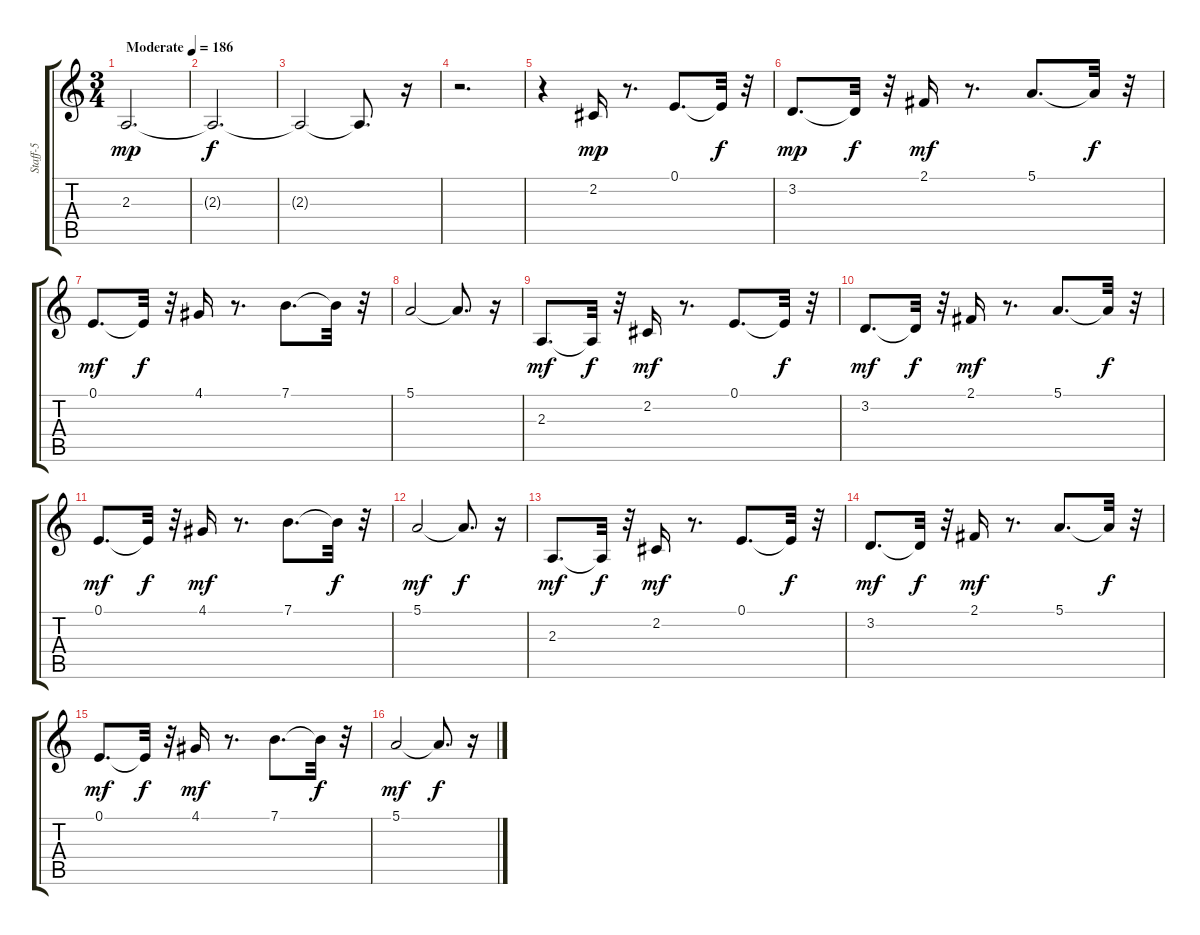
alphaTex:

\track ("Staff-5" "Staff-5") {instrument sopranosax}
\staff {score tabs}
\tuning (E4 B3 G3 D3 A2 E2) {hide}
\ts (3 4)
\tempo (186 "Moderate")
\clef g2
\ks c
2.3.2{d dy mp instrument sopranosax} |
2.3{t}.2{d dy f} |
2.3{t}.2 2.3{t}.8{d} r.16 |
r.2{d} |
r.4 2.2.16{dy mp volume 16} r.8{d} 0.1.8{d} 0.1{t}.32{dy f} r.32 |
3.2.8{d dy mp} 3.2{t}.32{dy f} r.32 2.1.16{dy mf} r.8{d} 5.1.8{d} 5.1{t}.32{dy f} r.32 |
0.1.8{d dy mf} 0.1{t}.32{dy f} r.32 4.1.16 r.8{d} 7.1.8{d} 7.1{t}.32 r.32 |
5.1.2 5.1{t}.8{d} r.16 |
2.3.8{d dy mf} 2.3{t}.32{dy f} r.32 2.2.16{dy mf} r.8{d} 0.1.8{d} 0.1{t}.32{dy f} r.32 |
3.2.8{d dy mf} 3.2{t}.32{dy f} r.32 2.1.16{dy mf} r.8{d} 5.1.8{d} 5.1{t}.32{dy f} r.32 |
0.1.8{d dy mf} 0.1{t}.32{dy f} r.32 4.1.16{dy mf} r.8{d} 7.1.8{d} 7.1{t}.32{dy f} r.32 |
5.1.2{dy mf volume 16} 5.1{t}.8{d dy f} r.16 |
2.3.8{d dy mf volume 6} 2.3{t}.32{dy f} r.32 2.2.16{dy mf volume 11} r.8{d} 0.1.8{d volume 16} 0.1{t}.32{dy f} r.32 |
3.2.8{d dy mf} 3.2{t}.32{dy f} r.32 2.1.16{dy mf} r.8{d} 5.1.8{d} 5.1{t}.32{dy f} r.32 |
0.1.8{d dy mf} 0.1{t}.32{dy f} r.32 4.1.16{dy mf} r.8{d} 7.1.8{d} 7.1{t}.32{dy f} r.32 |
5.1.2{dy mf volume 16} 5.1{t}.8{d dy f} r.16
